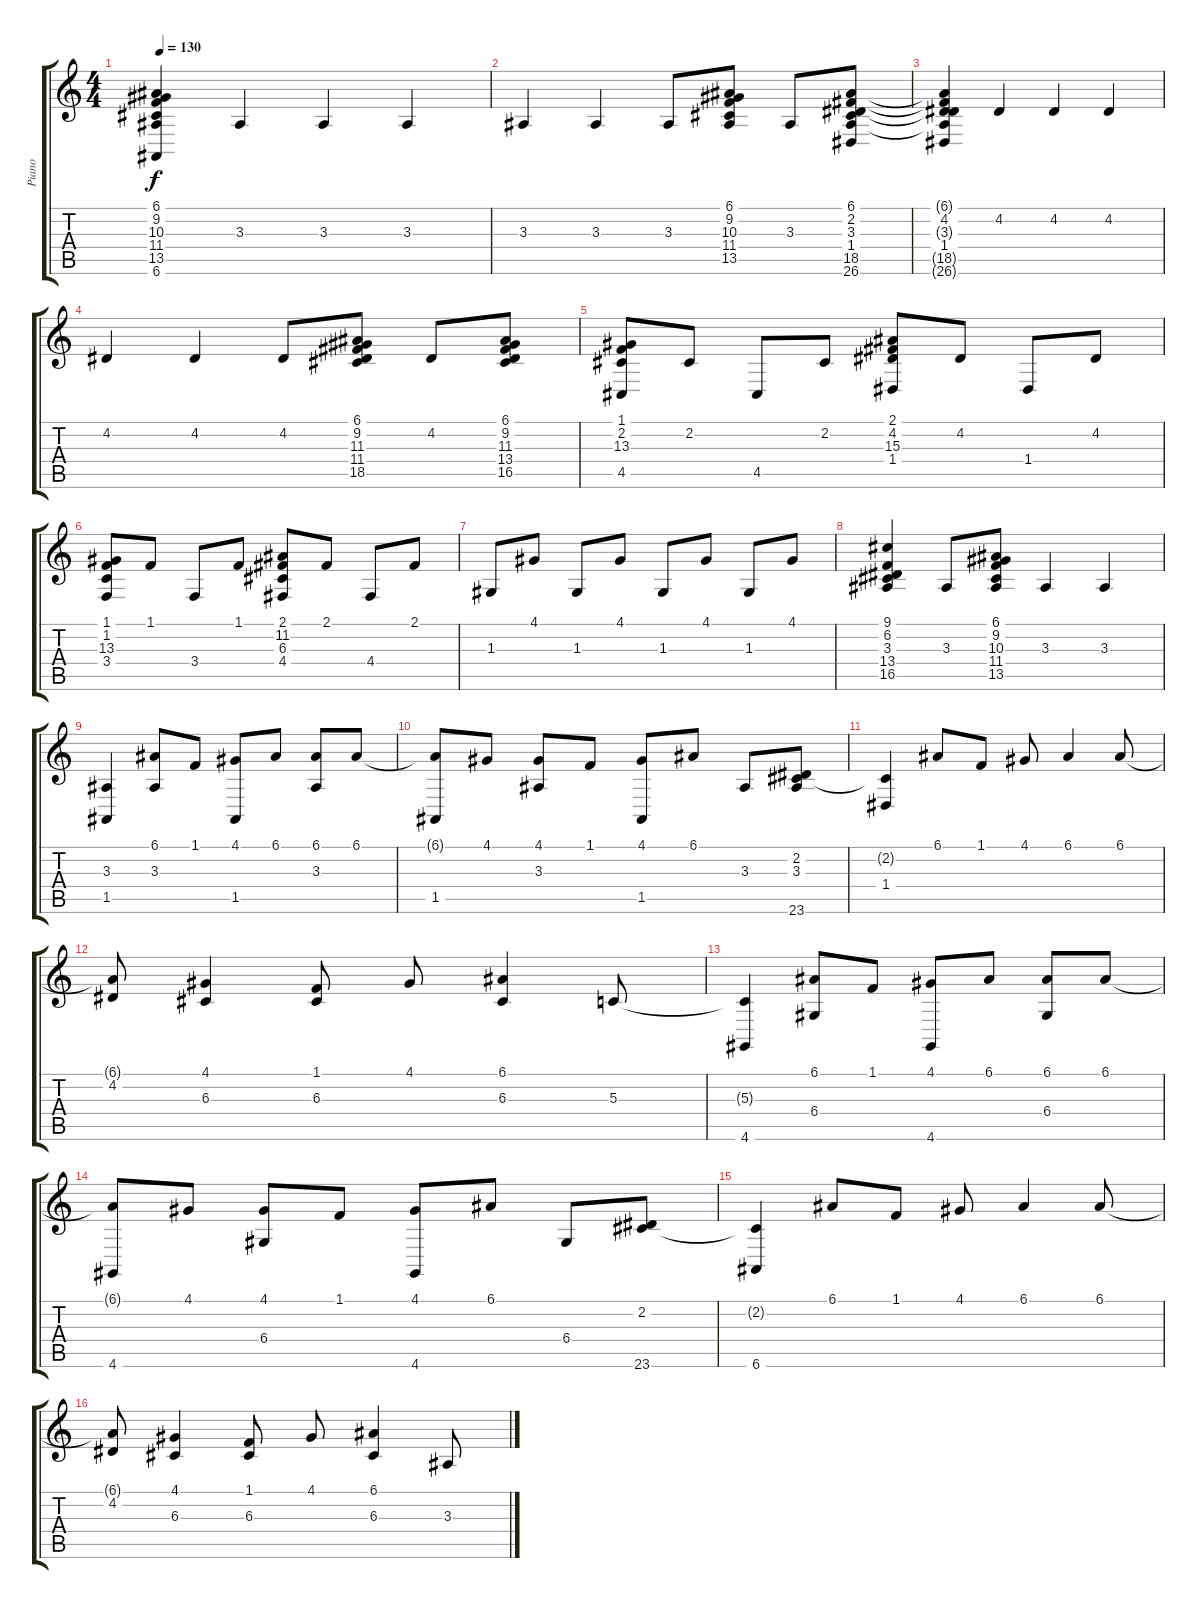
\track ("Piano" "Piano") {instrument honkytonkpiano}
\staff {score tabs}
\tuning (E4 B3 G3 D3 A2 E2) {hide}
\ts (4 4)
\tempo 130
\clef g2
\ks c
(6.1 9.2 10.3 11.4 13.5 6.6).4{dy f} 3.3.4 3.3.4 3.3.4 |
3.3.4 3.3.4 3.3.8 (6.1 9.2 10.3 11.4 13.5).8 3.3.8 (6.1 2.2 3.3 1.4 18.5 26.6).8 |
(6.1{t} 4.2 3.3{t} 1.4 18.5{t} 26.6{t}).4 4.2.4 4.2.4 4.2.4 |
4.2.4 4.2.4 4.2.8 (6.1 9.2 11.3 11.4 18.5).8 4.2.8 (6.1 9.2 11.3 13.4 16.5).8 |
(1.1 2.2 13.3 4.5).8 2.2.8 4.5.8 2.2.8 (2.1 4.2 15.3 1.4).8 4.2.8 1.4.8 4.2.8 |
(1.1 1.2 13.3 3.4).8 1.1.8 3.4.8 1.1.8 (2.1 11.2 6.3 4.4).8 2.1.8 4.4.8 2.1.8 |
1.3.8 4.1.8 1.3.8 4.1.8 1.3.8 4.1.8 1.3.8 4.1.8 |
(9.1 6.2 3.3 13.4 16.5).4 3.3.8 (6.1 9.2 10.3 11.4 13.5).8 3.3.4 3.3.4 |
(3.3 1.5).4 (6.1 3.3).8 1.1.8 (4.1 1.5).8 6.1.8 (6.1 3.3).8 6.1.8 |
(6.1{t} 1.5).8 4.1.8 (4.1 3.3).8 1.1.8 (4.1 1.5).8 6.1.8 3.3.8 (2.2 3.3 23.6).8 |
(2.2{t} 1.4).4 6.1.8 1.1.8 4.1.8 6.1.4 6.1.8 |
(6.1{t} 4.2).8 (4.1 6.3).4 (1.1 6.3).8 4.1.8 (6.1 6.3).4 5.3.8 |
(5.3{t} 4.6).4 (6.1 6.4).8 1.1.8 (4.1 4.6).8 6.1.8 (6.1 6.4).8 6.1.8 |
(6.1{t} 4.6).8 4.1.8 (4.1 6.4).8 1.1.8 (4.1 4.6).8 6.1.8 6.4.8 (2.2 23.6).8 |
(2.2{t} 6.6).4 6.1.8 1.1.8 4.1.8 6.1.4 6.1.8 |
(6.1{t} 4.2).8 (4.1 6.3).4 (1.1 6.3).8 4.1.8 (6.1 6.3).4 3.3.8
